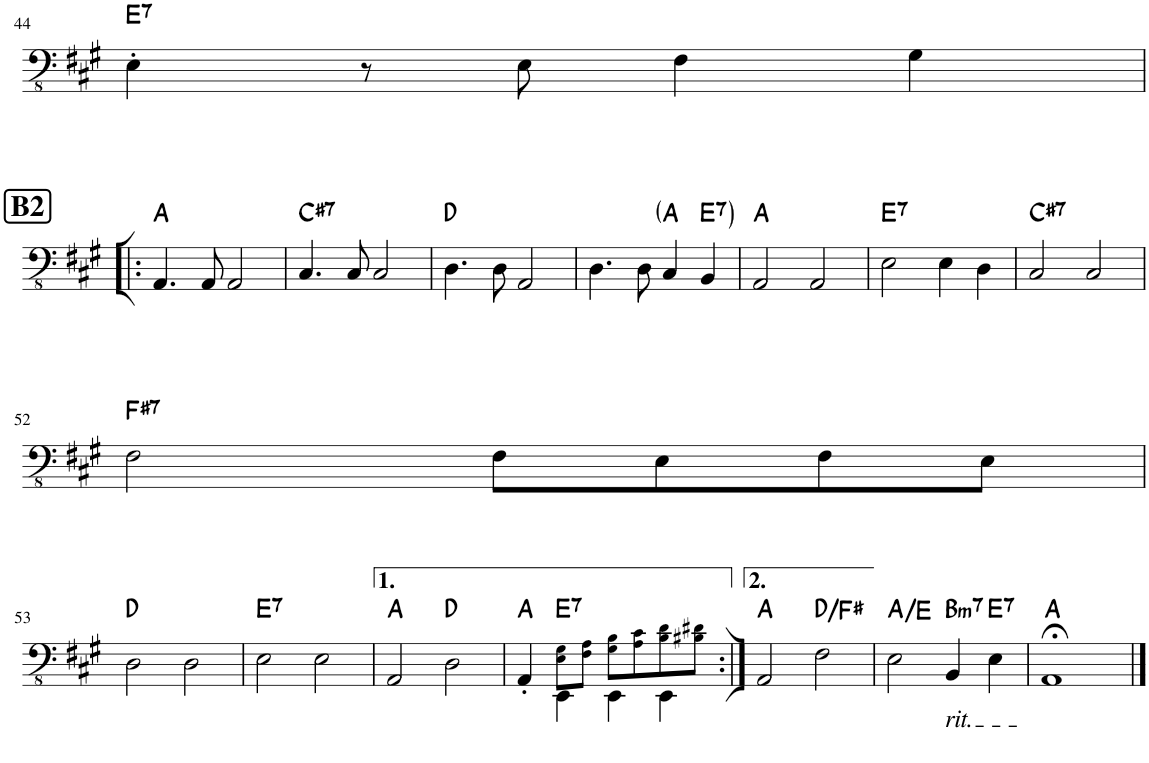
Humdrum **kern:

**kern	**harte
*part1	*part1
*staff1	*
*I"Acoustic Bass	*
*I'Bass	*
!!LO:PB:g=z
*clefFv4	*
*k[f#c#g#]	*
*M4/4	*
=44	=44
!	!LO:H:kt=7
4EE'\	E:7
8r	.
8EE\	.
4FF#\	.
4GG#\	.
!!LO:LB:g=z
!!LO:REH:place=s1:a:B:cj:fs=14:t=B2
=45!|:	=45!|:
4.AAA/	A:maj
8AAA/	.
2AAA/	.
=46	=46
!	!LO:H:kt=7
4.CC#/	C#:7
8CC#/	.
2CC#/	.
=47	=47
4.DD\	D:maj
8DD\	.
2AAA/	.
=48	=48
4.DD\	.
8DD\	.
4CC#/	A:maj
!	!LO:H:kt=7
4BBB/	E:7
=49	=49
2AAA/	A:maj
2AAA/	.
=50	=50
!	!LO:H:kt=7
2EE\	E:7
4EE\	.
4DD\	.
=51	=51
!	!LO:H:kt=7
2CC#/	C#:7
2CC#/	.
!!LO:LB:g=z
=52	=52
!	!LO:H:kt=7
2FF#\	F#:7
8FF#\L	.
8EE\	.
8FF#\	.
8EE\J	.
!!LO:LB:g=z
=53	=53
2DD\	D:maj
2DD\	.
=54	=54
!	!LO:H:kt=7
2EE\	E:7
2EE\	.
=55	=55
2AAA/	A:maj
2DD\	D:maj
=56	=56
*^	*
4AAA'/	4ryy	A:maj
!	!	!LO:H:kt=7
4EEE\	8EE!\ 8GG#!\L	E:7
.	8FF#!\ 8AA!\J	.
4EEE\	8GG#!\ 8BB!\L	.
.	8AA!\ 8C#!\	.
4EEE\	8BB!\ 8D!\	.
.	8BB#X!\ 8D#X!\J	.
*v	*v	*
=57:|!	=57:|!
2AAA/	A:maj
2FF#\	D:maj/3
=58	=58
2EE\	A:maj/5
!LO:TX:b:i:t=rit.	!LO:H:kt=m7
4BBB/	B:min7
!	!LO:H:kt=7
4EE\	E:7
=59	=59
1AAA;<	A:maj
==	==
*-	*-
